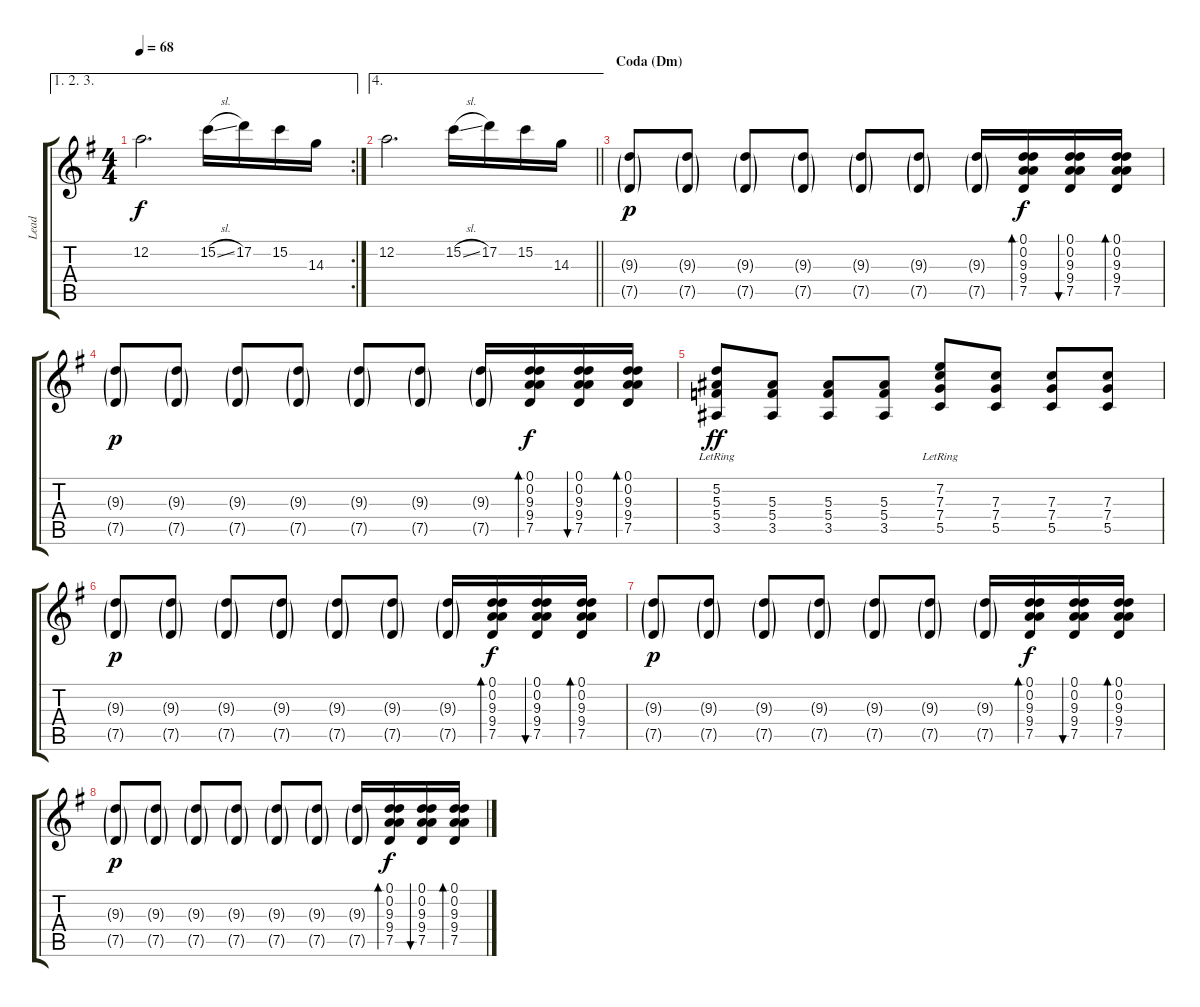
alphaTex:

\track ("Lead" "Lead") {instrument electricguitarclean}
\staff {score tabs}
\tuning (D4 A3 F3 C3 G2 D2) {hide}
\ae (1 2 3)
\rc 2
\ts (4 4)
\tempo 68
\clef g2
\ks eminor
12.2.2{d dy f} 15.2{sl}.16 17.2.16 15.2.16 14.3.16 |
\ae 4
\barLineRight lightlight
12.2.2{d} 15.2{sl}.16 17.2.16 15.2.16 14.3.16 |
\section ("" "Coda (Dm)")
(9.3{g} 7.5{g}).8{dy p volume 10} (9.3{g} 7.5{g}).8 (9.3{g} 7.5{g}).8 (9.3{g} 7.5{g}).8 (9.3{g} 7.5{g}).8 (9.3{g} 7.5{g}).8 (9.3{g} 7.5{g}).16 (0.1 0.2 9.3 9.4 7.5).16{bd 60 dy f} (0.1 0.2 9.3 9.4 7.5).16{bu 60} (0.1 0.2 9.3 9.4 7.5).16{bd 60} |
(9.3{g} 7.5{g}).8{dy p} (9.3{g} 7.5{g}).8 (9.3{g} 7.5{g}).8 (9.3{g} 7.5{g}).8 (9.3{g} 7.5{g}).8 (9.3{g} 7.5{g}).8 (9.3{g} 7.5{g}).16 (0.1 0.2 9.3 9.4 7.5).16{bd 60 dy f} (0.1 0.2 9.3 9.4 7.5).16{bu 60} (0.1 0.2 9.3 9.4 7.5).16{bd 60} |
(5.2{lr} 5.3{lr} 5.4{lr} 3.5{lr}).8{dy ff} (5.3 5.4 3.5).8 (5.3 5.4 3.5).8 (5.3 5.4 3.5).8 (7.2{lr} 7.3{lr} 7.4{lr} 5.5{lr}).8 (7.3 7.4 5.5).8 (7.3 7.4 5.5).8 (7.3 7.4 5.5).8 |
(9.3{g} 7.5{g}).8{dy p} (9.3{g} 7.5{g}).8 (9.3{g} 7.5{g}).8 (9.3{g} 7.5{g}).8 (9.3{g} 7.5{g}).8 (9.3{g} 7.5{g}).8 (9.3{g} 7.5{g}).16 (0.1 0.2 9.3 9.4 7.5).16{bd 60 dy f} (0.1 0.2 9.3 9.4 7.5).16{bu 60} (0.1 0.2 9.3 9.4 7.5).16{bd 60} |
(9.3{g} 7.5{g}).8{dy p} (9.3{g} 7.5{g}).8 (9.3{g} 7.5{g}).8 (9.3{g} 7.5{g}).8 (9.3{g} 7.5{g}).8 (9.3{g} 7.5{g}).8 (9.3{g} 7.5{g}).16 (0.1 0.2 9.3 9.4 7.5).16{bd 60 dy f} (0.1 0.2 9.3 9.4 7.5).16{bu 60} (0.1 0.2 9.3 9.4 7.5).16{bd 60} |
(9.3{g} 7.5{g}).8{dy p} (9.3{g} 7.5{g}).8 (9.3{g} 7.5{g}).8 (9.3{g} 7.5{g}).8 (9.3{g} 7.5{g}).8 (9.3{g} 7.5{g}).8 (9.3{g} 7.5{g}).16 (0.1 0.2 9.3 9.4 7.5).16{bd 60 dy f} (0.1 0.2 9.3 9.4 7.5).16{bu 60} (0.1 0.2 9.3 9.4 7.5).16{bd 60}
